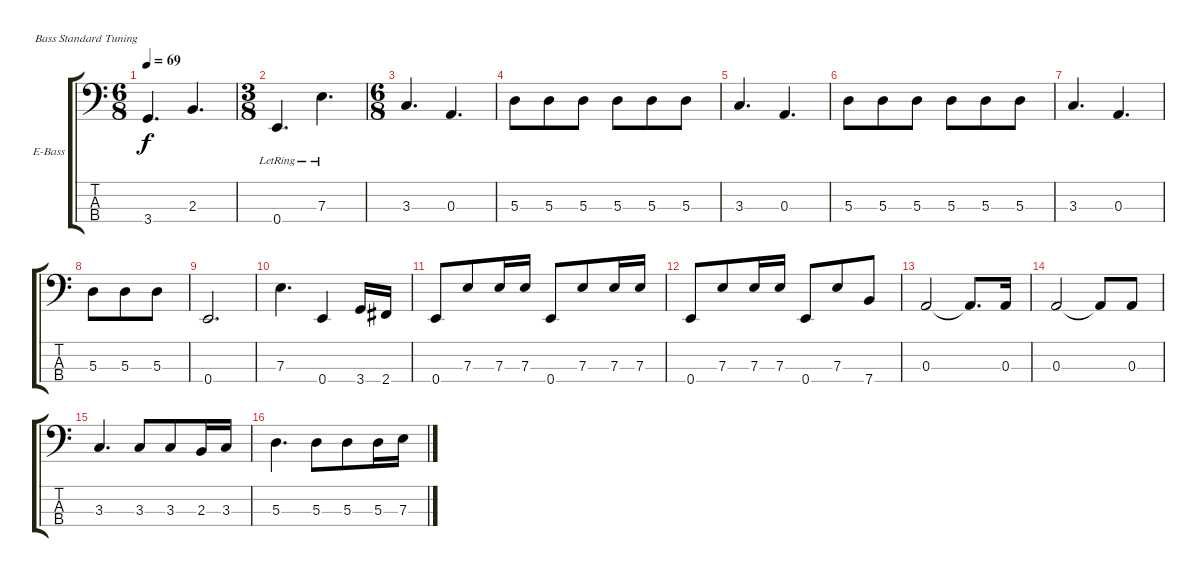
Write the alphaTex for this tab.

\bracketExtendMode groupsimilarinstruments
\firstSystemTrackNameOrientation horizontal
\otherSystemsTrackNameOrientation horizontal
\track ("Bass" "E-Bass") {instrument electricbasspick}
\staff {score tabs}
\tuning (G2 D2 A1 E1)
\ts (6 8)
\tempo 69
\clef f4
\ks c
3.4.4{d dy f} 2.3.4{d} |
\ts (3 8)
0.4{lr}.4{d} 7.3{lr}.4{d} |
\ts (6 8)
3.3.4{d} 0.3.4{d} |
5.3.8 5.3.8 5.3.8 5.3.8 5.3.8 5.3.8 |
3.3.4{d} 0.3.4{d} |
5.3.8 5.3.8 5.3.8 5.3.8 5.3.8 5.3.8 |
3.3.4{d} 0.3.4{d} |
5.3.8 5.3.8 5.3.8 |
0.4.2{d} |
7.3.4{d} 0.4.4 3.4.16 2.4.16 |
0.4.8 7.3.8 7.3.16 7.3.16 0.4.8 7.3.8 7.3.16 7.3.16 |
0.4.8 7.3.8 7.3.16 7.3.16 0.4.8 7.3.8 7.4.8 |
0.3.2 0.3{t}.8{d} 0.3.16 |
0.3.2 0.3{t}.8 0.3.8 |
3.3.4{d} 3.3.8 3.3.8 2.3.16 3.3.16 |
5.3.4{d} 5.3.8 5.3.8 5.3.16 7.3.16
